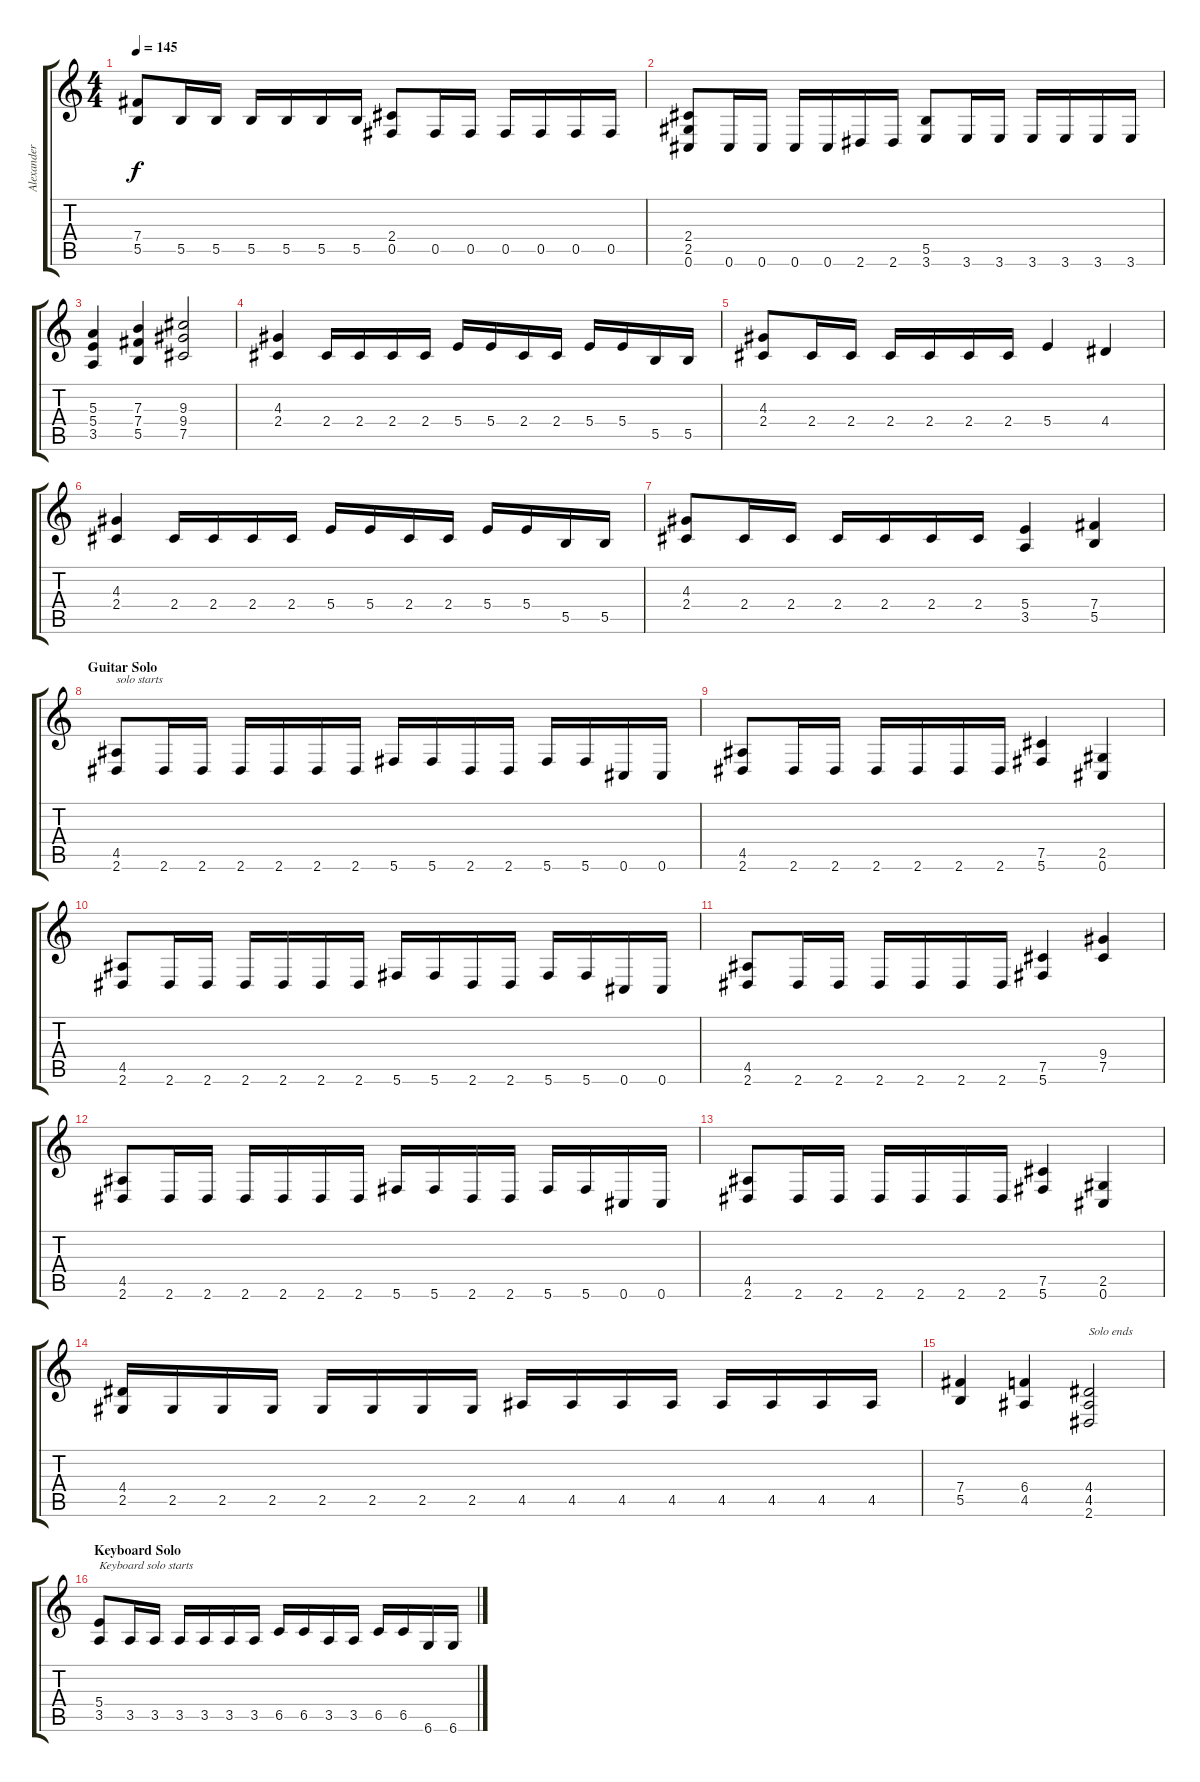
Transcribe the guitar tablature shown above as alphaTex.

\track ("Alexander Kuoppala " "Alexander ") {instrument overdrivenguitar}
\staff {score tabs}
\tuning (Db4 Ab3 E3 B2 Gb2 Db2) {hide}
\ts (4 4)
\tempo 145
\clef g2
\ks c
(7.4 5.5).8{dy f} 5.5.16 5.5.16 5.5.16 5.5.16 5.5.16 5.5.16 (2.4 0.5).8 0.5.16 0.5.16 0.5.16 0.5.16 0.5.16 0.5.16 |
(2.4 2.5 0.6).8 0.6.16 0.6.16 0.6.16 0.6.16 2.6.16 2.6.16 (5.5 3.6).8 3.6.16 3.6.16 3.6.16 3.6.16 3.6.16 3.6.16 |
(5.3 5.4 3.5).4 (7.3 7.4 5.5).4 (9.3 9.4 7.5).2 |
(4.3 2.4).4 2.4.16 2.4.16 2.4.16 2.4.16 5.4.16 5.4.16 2.4.16 2.4.16 5.4.16 5.4.16 5.5.16 5.5.16 |
(4.3 2.4).8 2.4.16 2.4.16 2.4.16 2.4.16 2.4.16 2.4.16 5.4.4 4.4.4 |
(4.3 2.4).4 2.4.16 2.4.16 2.4.16 2.4.16 5.4.16 5.4.16 2.4.16 2.4.16 5.4.16 5.4.16 5.5.16 5.5.16 |
(4.3 2.4).8 2.4.16 2.4.16 2.4.16 2.4.16 2.4.16 2.4.16 (5.4 3.5).4 (7.4 5.5).4 |
\section ("" "Guitar Solo")
(4.5 2.6).8{txt "solo starts"} 2.6.16 2.6.16 2.6.16 2.6.16 2.6.16 2.6.16 5.6.16 5.6.16 2.6.16 2.6.16 5.6.16 5.6.16 0.6.16 0.6.16 |
(4.5 2.6).8 2.6.16 2.6.16 2.6.16 2.6.16 2.6.16 2.6.16 (7.5 5.6).4 (2.5 0.6).4 |
(4.5 2.6).8 2.6.16 2.6.16 2.6.16 2.6.16 2.6.16 2.6.16 5.6.16 5.6.16 2.6.16 2.6.16 5.6.16 5.6.16 0.6.16 0.6.16 |
(4.5 2.6).8 2.6.16 2.6.16 2.6.16 2.6.16 2.6.16 2.6.16 (7.5 5.6).4 (9.4 7.5).4 |
(4.5 2.6).8 2.6.16 2.6.16 2.6.16 2.6.16 2.6.16 2.6.16 5.6.16 5.6.16 2.6.16 2.6.16 5.6.16 5.6.16 0.6.16 0.6.16 |
(4.5 2.6).8 2.6.16 2.6.16 2.6.16 2.6.16 2.6.16 2.6.16 (7.5 5.6).4 (2.5 0.6).4 |
(4.4 2.5).16 2.5.16 2.5.16 2.5.16 2.5.16 2.5.16 2.5.16 2.5.16 4.5.16 4.5.16 4.5.16 4.5.16 4.5.16 4.5.16 4.5.16 4.5.16 |
(7.4 5.5).4 (6.4 4.5).4 (4.4 4.5 2.6).2{txt "Solo ends"} |
\section ("" "Keyboard Solo")
(5.4 3.5).8{txt "Keyboard solo starts"} 3.5.16 3.5.16 3.5.16 3.5.16 3.5.16 3.5.16 6.5.16 6.5.16 3.5.16 3.5.16 6.5.16 6.5.16 6.6.16 6.6.16
